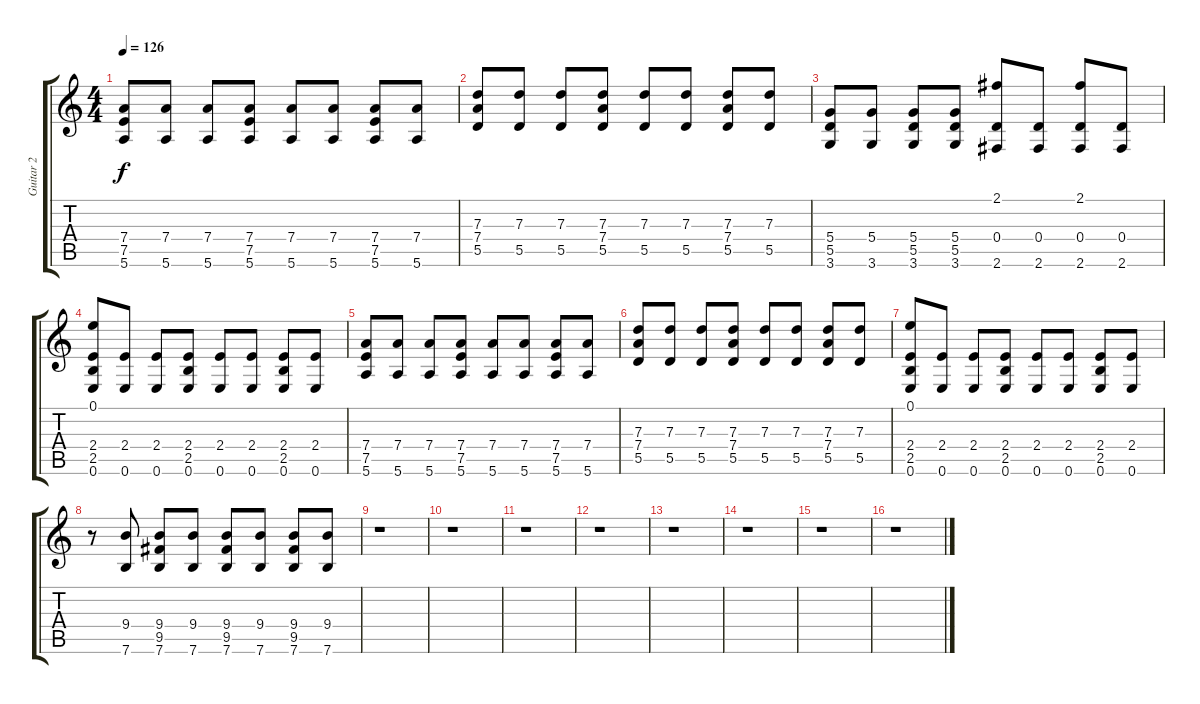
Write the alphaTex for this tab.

\track ("Guitar 2 " "Guitar 2 ") {instrument distortionguitar}
\staff {score tabs}
\tuning (E4 B3 G3 D3 A2 E2) {hide}
\ts (4 4)
\tempo 126
\clef g2
\ks c
(7.4 7.5 5.6).8{dy f} (7.4 5.6).8 (7.4 5.6).8 (7.4 7.5 5.6).8 (7.4 5.6).8 (7.4 5.6).8 (7.4 7.5 5.6).8 (7.4 5.6).8 |
(7.3 7.4 5.5).8 (7.3 5.5).8 (7.3 5.5).8 (7.3 7.4 5.5).8 (7.3 5.5).8 (7.3 5.5).8 (7.3 7.4 5.5).8 (7.3 5.5).8 |
(5.4 5.5 3.6).8 (5.4 3.6).8 (5.4 5.5 3.6).8 (5.4 5.5 3.6).8 (2.1 0.4 2.6).8 (0.4 2.6).8 (2.1 0.4 2.6).8 (0.4 2.6).8 |
(0.1 2.4 2.5 0.6).8 (2.4 0.6).8 (2.4 0.6).8 (2.4 2.5 0.6).8 (2.4 0.6).8 (2.4 0.6).8 (2.4 2.5 0.6).8 (2.4 0.6).8 |
(7.4 7.5 5.6).8 (7.4 5.6).8 (7.4 5.6).8 (7.4 7.5 5.6).8 (7.4 5.6).8 (7.4 5.6).8 (7.4 7.5 5.6).8 (7.4 5.6).8 |
(7.3 7.4 5.5).8 (7.3 5.5).8 (7.3 5.5).8 (7.3 7.4 5.5).8 (7.3 5.5).8 (7.3 5.5).8 (7.3 7.4 5.5).8 (7.3 5.5).8 |
(0.1 2.4 2.5 0.6).8 (2.4 0.6).8 (2.4 0.6).8 (2.4 2.5 0.6).8 (2.4 0.6).8 (2.4 0.6).8 (2.4 2.5 0.6).8 (2.4 0.6).8 |
r.8 (9.4 7.6).8 (9.4 9.5 7.6).8 (9.4 7.6).8 (9.4 9.5 7.6).8 (9.4 7.6).8 (9.4 9.5 7.6).8 (9.4 7.6).8 |
r.1 |
r.1 |
r.1 |
r.1 |
r.1 |
r.1 |
r.1 |
r.1
